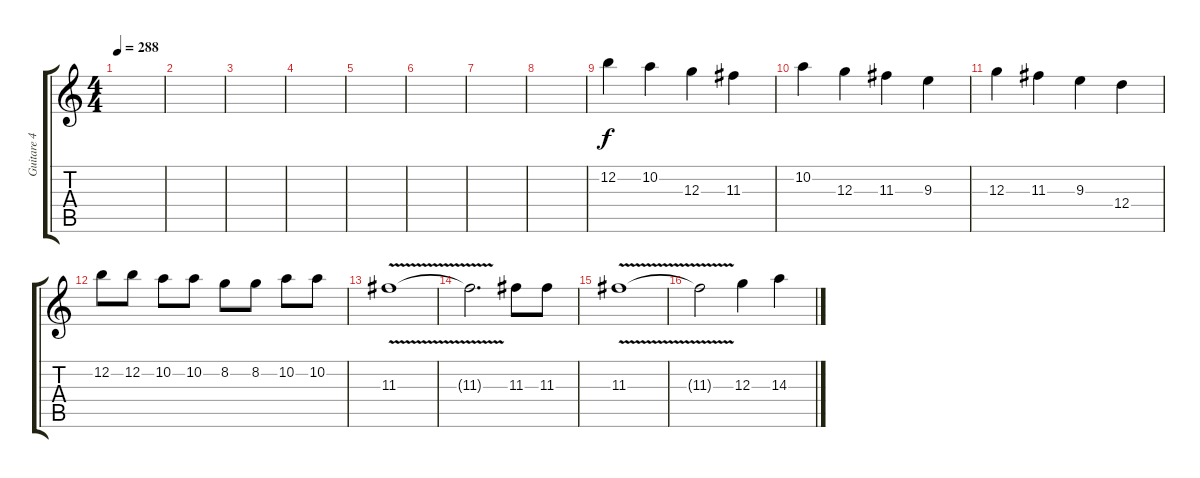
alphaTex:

\track ("Guitare 4" "Guitare 4") {instrument distortionguitar}
\staff {score tabs}
\tuning (E4 B3 G3 D3 A2 E2) {hide}
\ts (4 4)
\tempo 288
\clef g2
\ks c
|
|
|
|
|
|
|
|
12.2.4 10.2.4 12.3.4 11.3.4 |
10.2.4 12.3.4 11.3.4 9.3.4 |
12.3.4 11.3.4 9.3.4 12.4.4 |
12.2.8 12.2.8 10.2.8 10.2.8 8.2.8 8.2.8 10.2.8 10.2.8 |
11.3{v}.1 |
11.3{t}.2{d} 11.3.8 11.3.8 |
11.3{v}.1 |
11.3{t}.2 12.3.4 14.3.4
